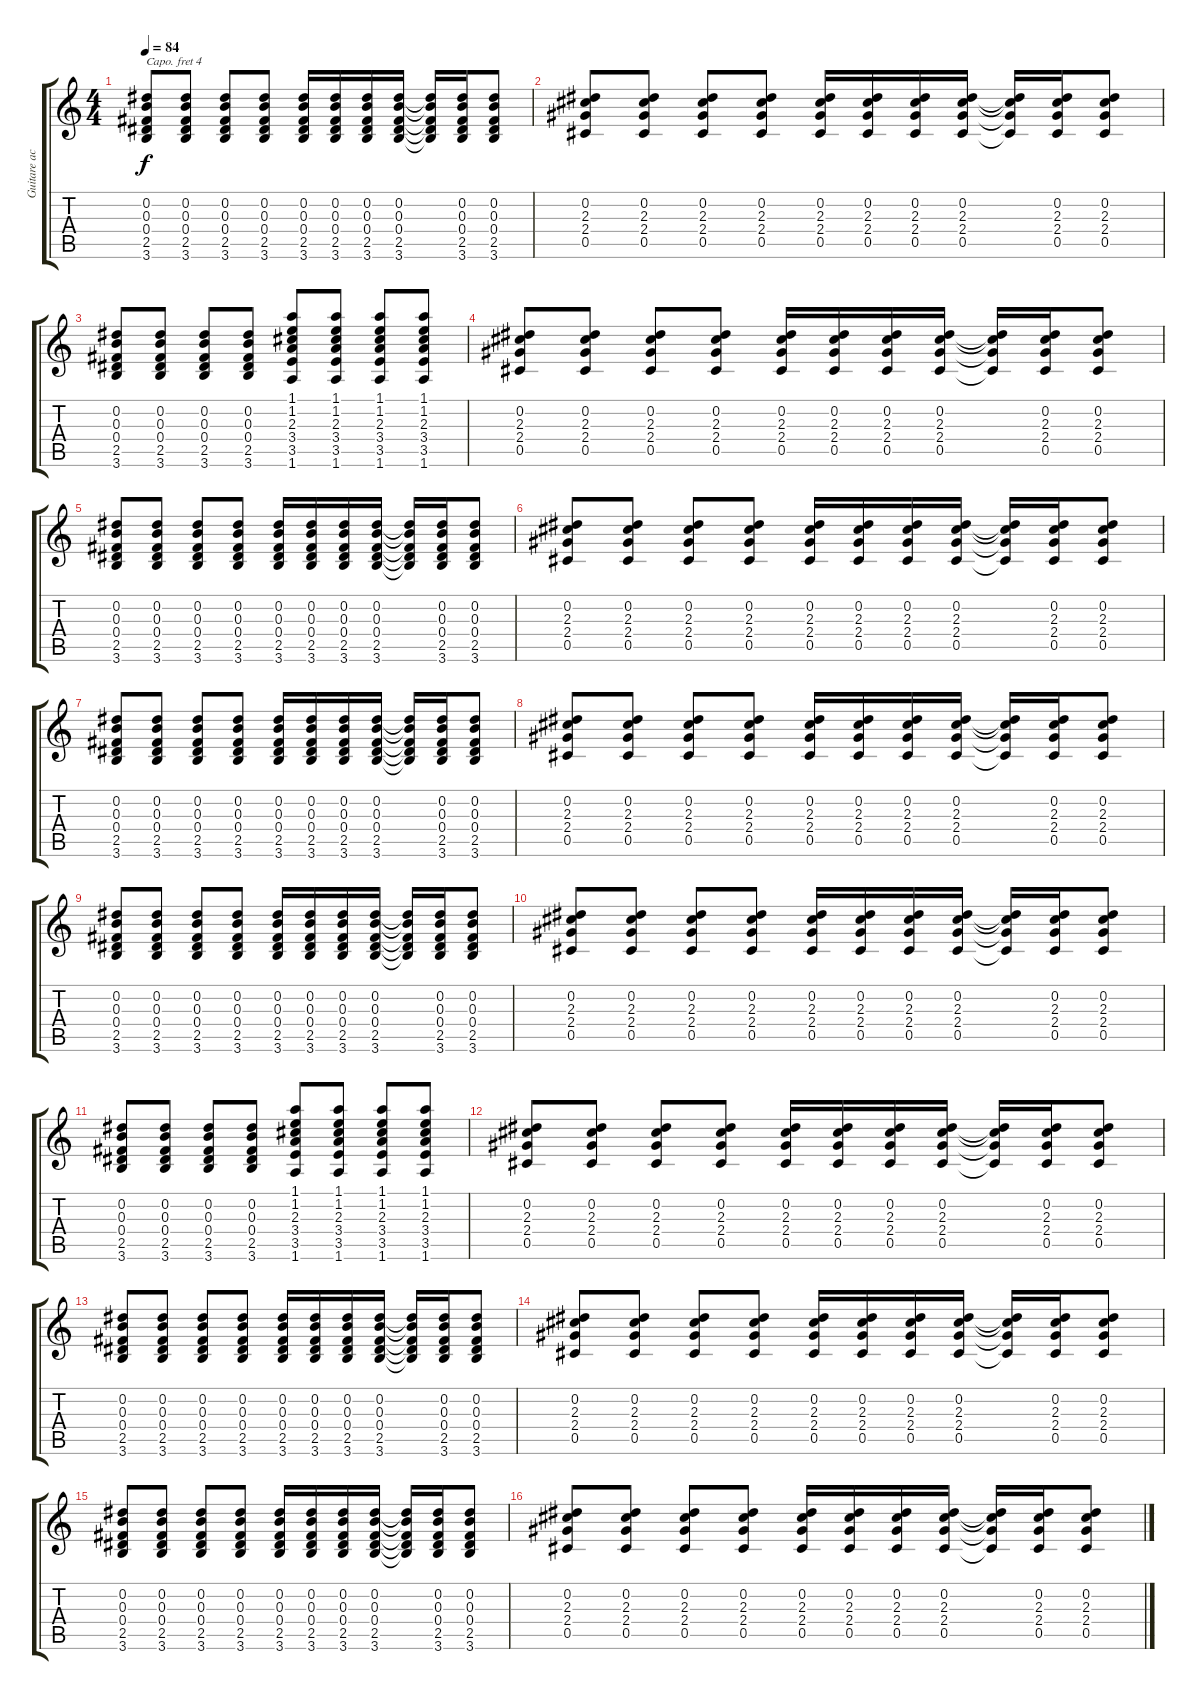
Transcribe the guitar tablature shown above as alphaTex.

\track ("Guitare acoustique" "Guitare ac") {instrument acousticguitarsteel}
\staff {score tabs}
\capo 4
\tuning (E4 B3 G3 D3 A2 E2) {hide}
\ts (4 4)
\tempo 84
\clef g2
\ks c
(0.2 0.3 0.4 2.5 3.6).8{dy f} (0.2 0.3 0.4 2.5 3.6).8 (0.2 0.3 0.4 2.5 3.6).8 (0.2 0.3 0.4 2.5 3.6).8 (0.2 0.3 0.4 2.5 3.6).16 (0.2 0.3 0.4 2.5 3.6).16 (0.2 0.3 0.4 2.5 3.6).16 (0.2 0.3 0.4 2.5 3.6).16 (0.2{t} 0.3{t} 0.4{t} 2.5{t} 3.6{t}).16 (0.2 0.3 0.4 2.5 3.6).16 (0.2 0.3 0.4 2.5 3.6).8 |
(0.2 2.3 2.4 0.5).8 (0.2 2.3 2.4 0.5).8 (0.2 2.3 2.4 0.5).8 (0.2 2.3 2.4 0.5).8 (0.2 2.3 2.4 0.5).16 (0.2 2.3 2.4 0.5).16 (0.2 2.3 2.4 0.5).16 (0.2 2.3 2.4 0.5).16 (0.2{t} 2.3{t} 2.4{t} 0.5{t}).16 (0.2 2.3 2.4 0.5).16 (0.2 2.3 2.4 0.5).8 |
(0.2 0.3 0.4 2.5 3.6).8 (0.2 0.3 0.4 2.5 3.6).8 (0.2 0.3 0.4 2.5 3.6).8 (0.2 0.3 0.4 2.5 3.6).8 (1.1 1.2 2.3 3.4 3.5 1.6).8 (1.1 1.2 2.3 3.4 3.5 1.6).8 (1.1 1.2 2.3 3.4 3.5 1.6).8 (1.1 1.2 2.3 3.4 3.5 1.6).8 |
(0.2 2.3 2.4 0.5).8 (0.2 2.3 2.4 0.5).8 (0.2 2.3 2.4 0.5).8 (0.2 2.3 2.4 0.5).8 (0.2 2.3 2.4 0.5).16 (0.2 2.3 2.4 0.5).16 (0.2 2.3 2.4 0.5).16 (0.2 2.3 2.4 0.5).16 (0.2{t} 2.3{t} 2.4{t} 0.5{t}).16 (0.2 2.3 2.4 0.5).16 (0.2 2.3 2.4 0.5).8 |
(0.2 0.3 0.4 2.5 3.6).8 (0.2 0.3 0.4 2.5 3.6).8 (0.2 0.3 0.4 2.5 3.6).8 (0.2 0.3 0.4 2.5 3.6).8 (0.2 0.3 0.4 2.5 3.6).16 (0.2 0.3 0.4 2.5 3.6).16 (0.2 0.3 0.4 2.5 3.6).16 (0.2 0.3 0.4 2.5 3.6).16 (0.2{t} 0.3{t} 0.4{t} 2.5{t} 3.6{t}).16 (0.2 0.3 0.4 2.5 3.6).16 (0.2 0.3 0.4 2.5 3.6).8 |
(0.2 2.3 2.4 0.5).8 (0.2 2.3 2.4 0.5).8 (0.2 2.3 2.4 0.5).8 (0.2 2.3 2.4 0.5).8 (0.2 2.3 2.4 0.5).16 (0.2 2.3 2.4 0.5).16 (0.2 2.3 2.4 0.5).16 (0.2 2.3 2.4 0.5).16 (0.2{t} 2.3{t} 2.4{t} 0.5{t}).16 (0.2 2.3 2.4 0.5).16 (0.2 2.3 2.4 0.5).8 |
(0.2 0.3 0.4 2.5 3.6).8 (0.2 0.3 0.4 2.5 3.6).8 (0.2 0.3 0.4 2.5 3.6).8 (0.2 0.3 0.4 2.5 3.6).8 (0.2 0.3 0.4 2.5 3.6).16 (0.2 0.3 0.4 2.5 3.6).16 (0.2 0.3 0.4 2.5 3.6).16 (0.2 0.3 0.4 2.5 3.6).16 (0.2{t} 0.3{t} 0.4{t} 2.5{t} 3.6{t}).16 (0.2 0.3 0.4 2.5 3.6).16 (0.2 0.3 0.4 2.5 3.6).8 |
(0.2 2.3 2.4 0.5).8 (0.2 2.3 2.4 0.5).8 (0.2 2.3 2.4 0.5).8 (0.2 2.3 2.4 0.5).8 (0.2 2.3 2.4 0.5).16 (0.2 2.3 2.4 0.5).16 (0.2 2.3 2.4 0.5).16 (0.2 2.3 2.4 0.5).16 (0.2{t} 2.3{t} 2.4{t} 0.5{t}).16 (0.2 2.3 2.4 0.5).16 (0.2 2.3 2.4 0.5).8 |
(0.2 0.3 0.4 2.5 3.6).8 (0.2 0.3 0.4 2.5 3.6).8 (0.2 0.3 0.4 2.5 3.6).8 (0.2 0.3 0.4 2.5 3.6).8 (0.2 0.3 0.4 2.5 3.6).16 (0.2 0.3 0.4 2.5 3.6).16 (0.2 0.3 0.4 2.5 3.6).16 (0.2 0.3 0.4 2.5 3.6).16 (0.2{t} 0.3{t} 0.4{t} 2.5{t} 3.6{t}).16 (0.2 0.3 0.4 2.5 3.6).16 (0.2 0.3 0.4 2.5 3.6).8 |
(0.2 2.3 2.4 0.5).8 (0.2 2.3 2.4 0.5).8 (0.2 2.3 2.4 0.5).8 (0.2 2.3 2.4 0.5).8 (0.2 2.3 2.4 0.5).16 (0.2 2.3 2.4 0.5).16 (0.2 2.3 2.4 0.5).16 (0.2 2.3 2.4 0.5).16 (0.2{t} 2.3{t} 2.4{t} 0.5{t}).16 (0.2 2.3 2.4 0.5).16 (0.2 2.3 2.4 0.5).8 |
(0.2 0.3 0.4 2.5 3.6).8 (0.2 0.3 0.4 2.5 3.6).8 (0.2 0.3 0.4 2.5 3.6).8 (0.2 0.3 0.4 2.5 3.6).8 (1.1 1.2 2.3 3.4 3.5 1.6).8 (1.1 1.2 2.3 3.4 3.5 1.6).8 (1.1 1.2 2.3 3.4 3.5 1.6).8 (1.1 1.2 2.3 3.4 3.5 1.6).8 |
(0.2 2.3 2.4 0.5).8 (0.2 2.3 2.4 0.5).8 (0.2 2.3 2.4 0.5).8 (0.2 2.3 2.4 0.5).8 (0.2 2.3 2.4 0.5).16 (0.2 2.3 2.4 0.5).16 (0.2 2.3 2.4 0.5).16 (0.2 2.3 2.4 0.5).16 (0.2{t} 2.3{t} 2.4{t} 0.5{t}).16 (0.2 2.3 2.4 0.5).16 (0.2 2.3 2.4 0.5).8 |
(0.2 0.3 0.4 2.5 3.6).8 (0.2 0.3 0.4 2.5 3.6).8 (0.2 0.3 0.4 2.5 3.6).8 (0.2 0.3 0.4 2.5 3.6).8 (0.2 0.3 0.4 2.5 3.6).16 (0.2 0.3 0.4 2.5 3.6).16 (0.2 0.3 0.4 2.5 3.6).16 (0.2 0.3 0.4 2.5 3.6).16 (0.2{t} 0.3{t} 0.4{t} 2.5{t} 3.6{t}).16 (0.2 0.3 0.4 2.5 3.6).16 (0.2 0.3 0.4 2.5 3.6).8 |
(0.2 2.3 2.4 0.5).8 (0.2 2.3 2.4 0.5).8 (0.2 2.3 2.4 0.5).8 (0.2 2.3 2.4 0.5).8 (0.2 2.3 2.4 0.5).16 (0.2 2.3 2.4 0.5).16 (0.2 2.3 2.4 0.5).16 (0.2 2.3 2.4 0.5).16 (0.2{t} 2.3{t} 2.4{t} 0.5{t}).16 (0.2 2.3 2.4 0.5).16 (0.2 2.3 2.4 0.5).8 |
(0.2 0.3 0.4 2.5 3.6).8 (0.2 0.3 0.4 2.5 3.6).8 (0.2 0.3 0.4 2.5 3.6).8 (0.2 0.3 0.4 2.5 3.6).8 (0.2 0.3 0.4 2.5 3.6).16 (0.2 0.3 0.4 2.5 3.6).16 (0.2 0.3 0.4 2.5 3.6).16 (0.2 0.3 0.4 2.5 3.6).16 (0.2{t} 0.3{t} 0.4{t} 2.5{t} 3.6{t}).16 (0.2 0.3 0.4 2.5 3.6).16 (0.2 0.3 0.4 2.5 3.6).8 |
(0.2 2.3 2.4 0.5).8 (0.2 2.3 2.4 0.5).8 (0.2 2.3 2.4 0.5).8 (0.2 2.3 2.4 0.5).8 (0.2 2.3 2.4 0.5).16 (0.2 2.3 2.4 0.5).16 (0.2 2.3 2.4 0.5).16 (0.2 2.3 2.4 0.5).16 (0.2{t} 2.3{t} 2.4{t} 0.5{t}).16 (0.2 2.3 2.4 0.5).16 (0.2 2.3 2.4 0.5).8
